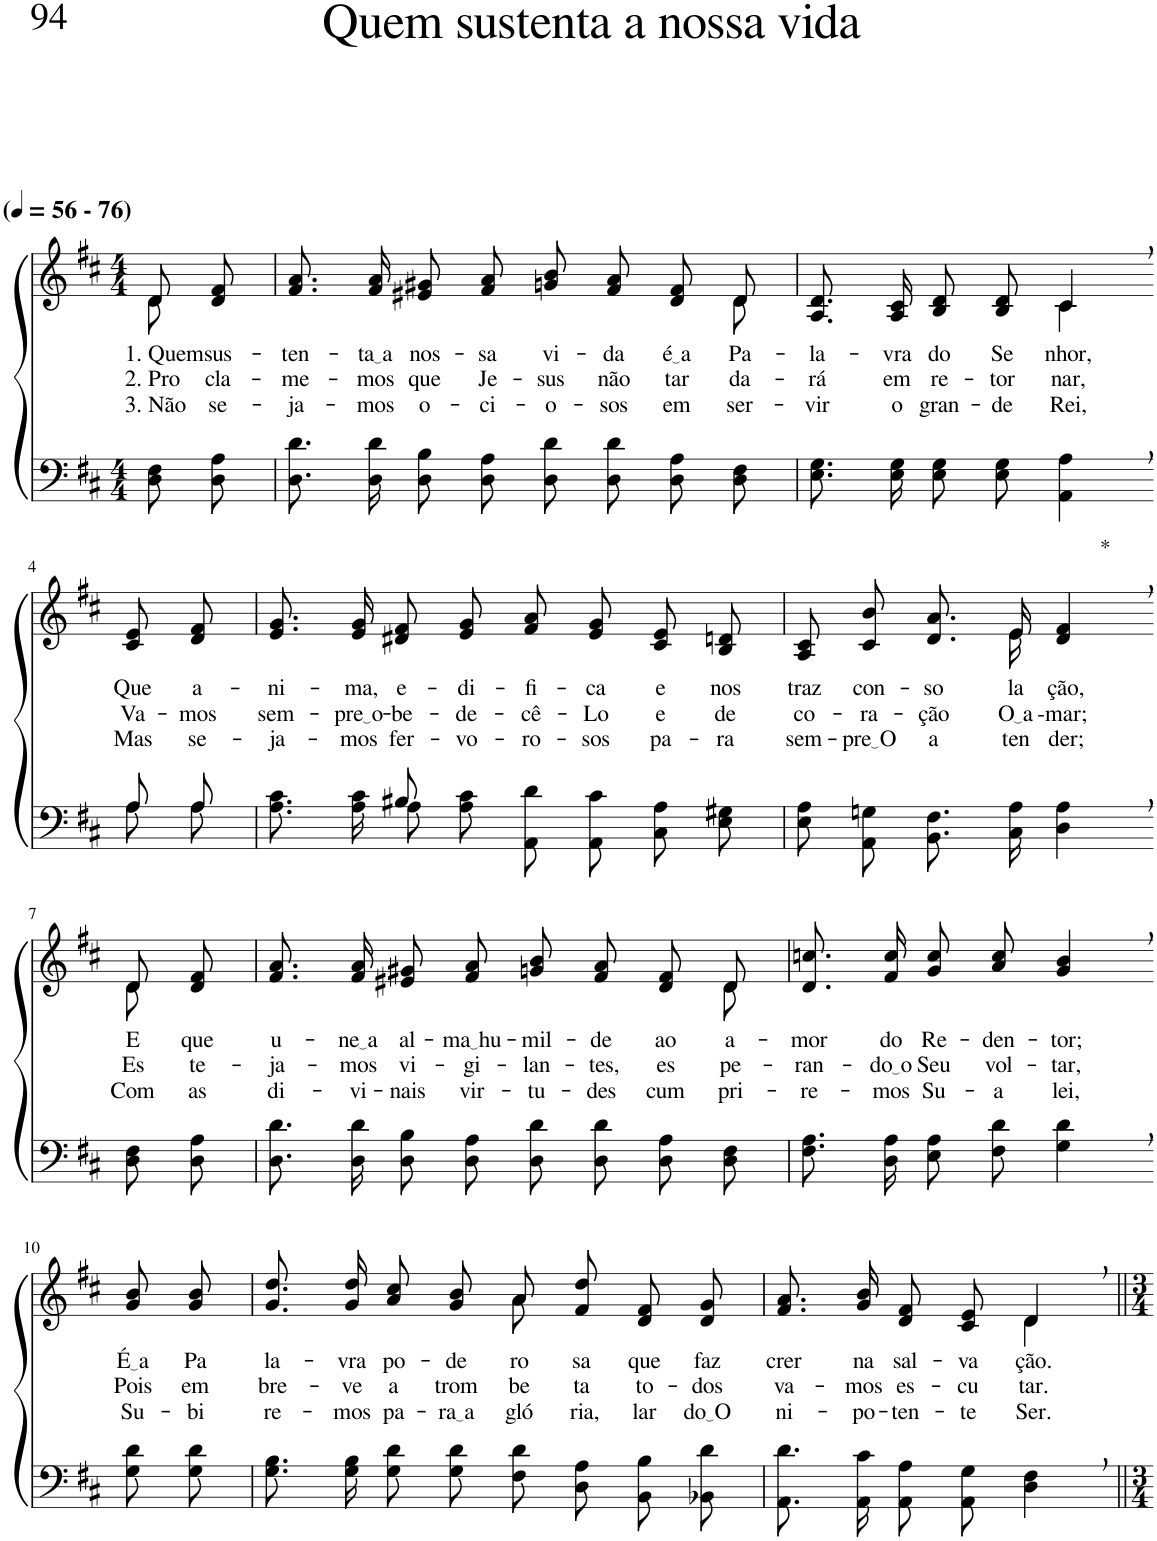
**kern	**kern	**text	**text	**text
*part2	*part1	*part1	*part1	*part1
*staff2	*staff1	*staff1	*staff1	*staff1
*I"Parte III e IV	*I"Parte I e II	*	*	*
*clefF4	*clefG2	*	*	*
*Trd1c2	*Trd1c2	*	*	*
*k[f#c#]	*k[f#c#]	*	*	*
*M4/4	*M4/4	*	*	*
*MM56	*MM56	*	*	*
=1	=1	=1	=1	=1
*	*^	*	*	*
!	!LO:TX:a:B:t=(	!	!	!	!
!	!LO:TX:a:B:t=- 76)	!	!	!	!
!	!	!	!LO:LY:b	!LO:LY:b	!LO:LY:b
8D\ 8F#\L	8d/L	8d\	1. Quem	2. Pro-	3. Não
!	!	!	!LO:LY:b	!LO:LY:b	!LO:LY:b
8D\ 8A\J	8d/ 8f#/J	8ryy	sus-	-cla-	se-
=2	=2	=2	=2	=2	=2
!	!	!	!LO:LY:b	!LO:LY:b	!LO:LY:b
8.D\ 8.d\L	8.f#/ 8.a/L	2..ryy	-ten-	-me-	-ja-
!	!	!	!LO:LY:b	!LO:LY:b	!LO:LY:b
16D\ 16d\Jk	16f#/ 16a/Jk	.	ta a	-mos	-mos
!	!	!	!LO:LY:b	!LO:LY:b	!LO:LY:b
8D\ 8B\L	8e#X/ 8g#X/L	.	nos-	que	o-
!	!	!	!LO:LY:b	!LO:LY:b	!LO:LY:b
8D\ 8A\J	8f#/ 8a/J	.	-sa	Je-	-ci-
!	!	!	!LO:LY:b	!LO:LY:b	!LO:LY:b
8D\ 8d\L	8gn/ 8b/L	.	vi-	-sus	-o-
!	!	!	!LO:LY:b	!LO:LY:b	!LO:LY:b
8D\ 8d\J	8f#/ 8a/J	.	-da	não	-sos
!	!	!	!LO:LY:b	!LO:LY:b	!LO:LY:b
8D\ 8A\L	8d/ 8f#/L	.	é a	tar-	em
!	!	!	!LO:LY:b	!LO:LY:b	!LO:LY:b
8D\ 8F#\J	8d/J	8d\	Pa-	-da-	ser-
=3	=3	=3	=3	=3	=3
!	!	!	!LO:LY:b	!LO:LY:b	!LO:LY:b
8.E\ 8.G\L	2ryy	8.A/ 8.d/L	-la-	-rá	-vir
!	!	!	!LO:LY:b	!LO:LY:b	!LO:LY:b
16E\ 16G\Jk	.	16A/ 16c#/Jk	-vra	em	o
!	!	!	!LO:LY:b	!LO:LY:b	!LO:LY:b
8E\ 8G\L	.	8B/ 8d/L	do	re-	gran-
!	!	!	!LO:LY:b	!LO:LY:b	!LO:LY:b
8E\ 8G\J	.	8B/ 8d/J	Se-	-tor-	-de
!	!	!	!LO:LY:b	!LO:LY:b	!LO:LY:b
4AA\, 4A\,	4c#,\	4c#/	-nhor,	-nar,	Rei,
!!LO:LB:g=z
=4-	=4-	=4-	=4-	=4-	=4-
*^	*	*	*	*	*
!	!	!	!	!LO:LY:b	!LO:LY:b	!LO:LY:b
*	*	*v	*v	*	*	*
8A/L	8A\L	8c#/ 8e/L	Que	Va-	Mas
!	!	!	!LO:LY:b	!LO:LY:b	!LO:LY:b
8A/J	8A\J	8d/ 8f#/J	a-	-mos	se-
=5	=5	=5	=5	=5	=5
!	!	!	!LO:LY:b	!LO:LY:b	!LO:LY:b
4ryy	8.A\ 8.c#\L	8.e/ 8.g/L	-ni-	sem-	-ja-
!	!	!	!LO:LY:b	!LO:LY:b	!LO:LY:b
.	16A\ 16c#\Jk	16e/ 16g/Jk	-ma,	pre o	-mos
!	!	!	!LO:LY:b	!LO:LY:b	!LO:LY:b
8B#X/	8A\L	8d#X/ 8f#/L	e-	-be-	fer-
!	!	!	!LO:LY:b	!LO:LY:b	!LO:LY:b
2ryy	8A\ 8c#\J	8e/ 8g/J	-di-	-de-	-vo-
!	!	!	!LO:LY:b	!LO:LY:b	!LO:LY:b
.	8AA\ 8d\L	8f#/ 8a/L	-fi-	-cê-	-ro-
!	!	!	!LO:LY:b	!LO:LY:b	!LO:LY:b
.	8AA\ 8c#\J	8e/ 8g/J	-ca	-Lo	-sos
!	!	!	!LO:LY:b	!LO:LY:b	!LO:LY:b
.	8C#\ 8A\L	8c#/ 8e/L	e	e	pa-
!	!	!	!LO:LY:b	!LO:LY:b	!LO:LY:b
8ryy	8E\ 8G#X\J	8B/ 8dn/J	nos	de	-ra
=6	=6	=6	=6	=6	=6
*	*	*^	*	*	*
!	!	!	!	!LO:LY:b	!LO:LY:b	!LO:LY:b
*v	*v	*	*	*	*	*
8E\ 8A\L	4..ryy	8A/ 8c#/L	traz	co-	sem-
!	!	!	!LO:LY:b	!LO:LY:b	!LO:LY:b
8AA\ 8Gn\J	.	8c#/ 8b/J	con-	-ra-	pre O
!	!	!	!LO:LY:b	!LO:LY:b	!LO:LY:b
8.BB\ 8.F#\L	.	8.d/ 8.a/L	-so-	-ção	a-
!	!	!	!LO:LY:b	!LO:LY:b	!LO:LY:b
16C#\ 16A\Jk	16e\	16e/Jk	-la-	O a	-ten-
!	!LO:TX:a:t=*	!	!	!	!
!	!	!	!LO:LY:b	!LO:LY:b	!LO:LY:b
4D\, 4A\,	4ryy	4d/ 4f#/	-ção,	-mar;	-der;
!!LO:LB:g=z	!!
=7-	=7-	=7-	=7-	=7-	=7-
!	!	!	!LO:LY:b	!LO:LY:b	!LO:LY:b
8D\ 8F#\L	8d/L	8d\	E	Es-	Com
!	!	!	!LO:LY:b	!LO:LY:b	!LO:LY:b
8D\ 8A\J	8d/ 8f#/J	8ryy	que	-te-	as
=8	=8	=8	=8	=8	=8
!	!	!	!LO:LY:b	!LO:LY:b	!LO:LY:b
8.D\ 8.d\L	8.f#/ 8.a/L	2..ryy	u-	-ja-	di-
!	!	!	!LO:LY:b	!LO:LY:b	!LO:LY:b
16D\ 16d\Jk	16f#/ 16a/Jk	.	ne a	-mos	-vi-
!	!	!	!LO:LY:b	!LO:LY:b	!LO:LY:b
8D\ 8B\L	8e#X/ 8g#X/L	.	al-	vi-	-nais
!	!	!	!LO:LY:b	!LO:LY:b	!LO:LY:b
8D\ 8A\J	8f#/ 8a/J	.	ma hu	-gi-	vir-
!	!	!	!LO:LY:b	!LO:LY:b	!LO:LY:b
8D\ 8d\L	8gn/ 8b/L	.	-mil-	-lan-	-tu-
!	!	!	!LO:LY:b	!LO:LY:b	!LO:LY:b
8D\ 8d\J	8f#/ 8a/J	.	-de	-tes,	-des
!	!	!	!LO:LY:b	!LO:LY:b	!LO:LY:b
8D\ 8A\L	8d/ 8f#/L	.	ao	es-	cum-
!	!	!	!LO:LY:b	!LO:LY:b	!LO:LY:b
8D\ 8F#\J	8d/J	8d\	a-	-pe-	-pri-
=9	=9	=9	=9	=9	=9
!	!	!	!LO:LY:b	!LO:LY:b	!LO:LY:b
*	*v	*v	*	*	*
8.F#\ 8.A\L	8.d/ 8.ccn/L	-mor	-ran-	-re-
!	!	!LO:LY:b	!LO:LY:b	!LO:LY:b
16D\ 16A\Jk	16f#/ 16cc/Jk	do	do o	-mos
!	!	!LO:LY:b	!LO:LY:b	!LO:LY:b
8E\ 8A\L	8g/ 8cc/L	Re-	Seu	Su-
!	!	!LO:LY:b	!LO:LY:b	!LO:LY:b
8F#\ 8d\J	8a/ 8cc/J	-den-	vol-	-a
!	!	!LO:LY:b	!LO:LY:b	!LO:LY:b
4G\, 4d\,	4g/, 4b/,	-tor;	-tar,	lei,
!!LO:LB:g=z
=10-	=10-	=10-	=10-	=10-
!	!	!LO:LY:b	!LO:LY:b	!LO:LY:b
8G\ 8d\L	8g/ 8b/L	É a	Pois	Su-
!	!	!LO:LY:b	!LO:LY:b	!LO:LY:b
8G\ 8d\J	8g/ 8b/J	Pa-	em	-bi-
=11	=11	=11	=11	=11
*	*^	*	*	*
!	!	!	!LO:LY:b	!LO:LY:b	!LO:LY:b
8.G\ 8.B\L	2ryy	8.g\ 8.dd\L	-la-	bre-	-re-
!	!	!	!LO:LY:b	!LO:LY:b	!LO:LY:b
16G\ 16B\Jk	.	16g\ 16dd\Jk	-vra	-ve	-mos
!	!	!	!LO:LY:b	!LO:LY:b	!LO:LY:b
8G\ 8d\L	.	8a/ 8cc#/L	po-	a	pa-
!	!	!	!LO:LY:b	!LO:LY:b	!LO:LY:b
8G\ 8d\J	.	8g/ 8b/J	-de-	trom-	ra a
!	!	!	!LO:LY:b	!LO:LY:b	!LO:LY:b
8F#\ 8d\L	8a\	8a\L	-ro-	-be-	gló-
!	!	!	!LO:LY:b	!LO:LY:b	!LO:LY:b
8D\ 8A\J	4.ryy	8f#\ 8dd\J	-sa	-ta	-ria,
!	!	!	!LO:LY:b	!LO:LY:b	!LO:LY:b
8BB\ 8B\L	.	8d/ 8f#/L	que	to-	lar
!	!	!	!LO:LY:b	!LO:LY:b	!LO:LY:b
8BB-X\ 8d\J	.	8d/ 8g/J	faz	-dos	do O
=12	=12	=12	=12	=12	=12
!	!	!	!LO:LY:b	!LO:LY:b	!LO:LY:b
8.AA\ 8.d\L	8.f#/ 8.a/L	2ryy	crer	va-	-ni-
!	!	!	!LO:LY:b	!LO:LY:b	!LO:LY:b
16AA\ 16c#\Jk	16g/ 16b/Jk	.	na	-mos	-po-
!	!	!	!LO:LY:b	!LO:LY:b	!LO:LY:b
8AA\ 8A\L	8d/ 8f#/L	.	sal-	es-	-ten-
!	!	!	!LO:LY:b	!LO:LY:b	!LO:LY:b
8AA\ 8G\J	8c#/ 8e/J	.	-va-	-cu-	-te
!	!	!	!LO:LY:b	!LO:LY:b	!LO:LY:b
4D\, 4F#\,	4d,/	4d\	-ção.	-tar.	Ser.
*	*v	*v	*	*	*
=||	=||	=||	=||	=||
*-	*-	*-	*-	*-
